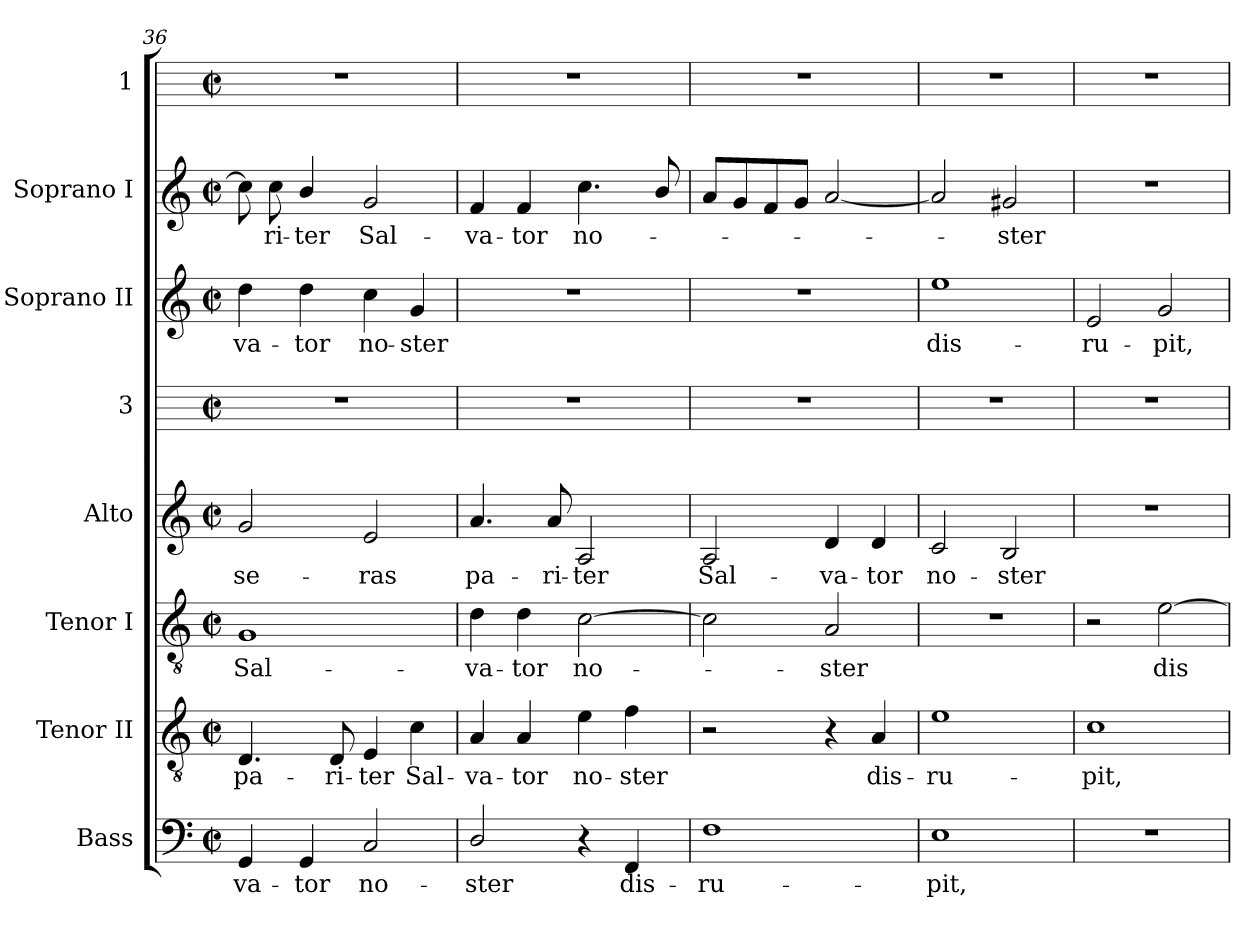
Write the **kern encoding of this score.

**kern	**text	**kern	**text	**kern	**text	**kern	**text	**kern	**kern	**text	**kern	**text	**kern
*part8	*part8	*part7	*part7	*part6	*part6	*part5	*part5	*part4	*part3	*part3	*part2	*part2	*part1
*staff8	*staff8	*staff7	*staff7	*staff6	*staff6	*staff5	*staff5	*staff4	*staff3	*staff3	*staff2	*staff2	*staff1
*I"Bass	*	*I"Tenor II	*	*I"Tenor I	*	*I"Alto	*	*I"3	*I"Soprano II	*	*I"Soprano I	*	*I"1
*I'B	*	*I'T II	*	*I'T I	*	*I'A	*	*	*I'S II	*	*I'S I	*	*
*clefF4	*	*clefGv2	*	*clefGv2	*	*clefG2	*	*	*clefG2	*	*clefG2	*	*
*k[]	*	*k[]	*	*k[]	*	*k[]	*	*	*k[]	*	*k[]	*	*
*C:	*	*C:	*	*C:	*	*C:	*	*	*C:	*	*C:	*	*
*M2/2	*	*M2/2	*	*M2/2	*	*M2/2	*	*M2/2	*M2/2	*	*M2/2	*	*M2/2
*met(c|)	*	*met(c|)	*	*met(c|)	*	*met(c|)	*	*met(c|)	*met(c|)	*	*met(c|)	*	*met(c|)
=36	=36	=36	=36	=36	=36	=36	=36	=36	=36	=36	=36	=36	=36
!	!LO:LY:b	!	!LO:LY:b	!	!LO:LY:b	!	!LO:LY:b	!	!	!LO:LY:b	!	!	!
4GG	-va-	4.D	pa-	1G	Sal-	2g	se-	1r	4dd	-va-	8cc]	.	1r
!	!	!	!	!	!	!	!	!	!	!	!	!LO:LY:b	!
.	.	.	.	.	.	.	.	.	.	.	8cc	ri-	.
!	!LO:LY:b	!	!	!	!	!	!	!	!	!LO:LY:b	!	!LO:LY:b	!
4GG	-tor	.	.	.	.	.	.	.	4dd	-tor	4b/	-ter	.
!	!	!	!LO:LY:b	!	!	!	!	!	!	!	!	!	!
.	.	8D	-ri-	.	.	.	.	.	.	.	.	.	.
!	!LO:LY:b	!	!LO:LY:b	!	!	!	!LO:LY:b	!	!	!LO:LY:b	!	!LO:LY:b	!
2C	no-	4E	-ter	.	.	2e	-ras	.	4cc	no-	2g	Sal-	.
!	!	!	!LO:LY:b	!	!	!	!	!	!	!LO:LY:b	!	!	!
.	.	4c	Sal-	.	.	.	.	.	4g	-ster	.	.	.
=37	=37	=37	=37	=37	=37	=37	=37	=37	=37	=37	=37	=37	=37
!	!LO:LY:b	!	!LO:LY:b	!	!LO:LY:b	!	!LO:LY:b	!	!	!	!	!LO:LY:b	!
2D/	-ster	4A	-va-	4d	-va-	4.a	pa-	1r	1r	.	4f	-va-	1r
!	!	!	!LO:LY:b	!	!LO:LY:b	!	!	!	!	!	!	!LO:LY:b	!
.	.	4A	-tor	4d	-tor	.	.	.	.	.	4f	-tor	.
!	!	!	!	!	!	!	!LO:LY:b	!	!	!	!	!	!
.	.	.	.	.	.	8a	-ri-	.	.	.	.	.	.
!	!	!	!LO:LY:b	!	!LO:LY:b	!	!LO:LY:b	!	!	!	!	!LO:LY:b	!
4r	.	4e	no-	[2c	no-	2A	-ter	.	.	.	4.cc	no-	.
!	!LO:LY:b	!	!LO:LY:b	!	!	!	!	!	!	!	!	!	!
4FF	dis-	4f	-ster	.	.	.	.	.	.	.	.	.	.
.	.	.	.	.	.	.	.	.	.	.	8b/	.	.
=38	=38	=38	=38	=38	=38	=38	=38	=38	=38	=38	=38	=38	=38
!	!LO:LY:b	!	!	!	!	!	!LO:LY:b	!	!	!	!	!	!
1F	-ru-	2r	.	2c]	.	2A	Sal-	1r	1r	.	8aL	.	1r
.	.	.	.	.	.	.	.	.	.	.	8g	.	.
.	.	.	.	.	.	.	.	.	.	.	8f	.	.
.	.	.	.	.	.	.	.	.	.	.	8gJ	.	.
!	!	!	!	!	!LO:LY:b	!	!LO:LY:b	!	!	!	!	!	!
.	.	4r	.	2A	ster	4d	-va-	.	.	.	[2a	.	.
!	!	!	!LO:LY:b	!	!	!	!LO:LY:b	!	!	!	!	!	!
.	.	4A	dis-	.	.	4d	-tor	.	.	.	.	.	.
=39	=39	=39	=39	=39	=39	=39	=39	=39	=39	=39	=39	=39	=39
!	!LO:LY:b	!	!LO:LY:b	!	!	!	!LO:LY:b	!	!	!LO:LY:b	!	!	!
1E	-pit,	1e	-ru-	1r	.	2c	no-	1r	1ee	dis-	2a]	.	1r
!	!	!	!	!	!	!	!LO:LY:b	!	!	!	!	!LO:LY:b	!
.	.	.	.	.	.	2B	-ster	.	.	.	2g#X	ster	.
=40	=40	=40	=40	=40	=40	=40	=40	=40	=40	=40	=40	=40	=40
!	!	!	!LO:LY:b	!	!	!	!	!	!	!LO:LY:b	!	!	!
1r	.	1c	-pit,	2r	.	1r	.	1r	2e	-ru-	1r	.	1r
!	!	!	!	!	!LO:LY:b	!	!	!	!	!LO:LY:b	!	!	!
.	.	.	.	[2e	dis-	.	.	.	2g	-pit,	.	.	.
=	=	=	=	=	=	=	=	=	=	=	=	=	=
*-	*-	*-	*-	*-	*-	*-	*-	*-	*-	*-	*-	*-	*-
